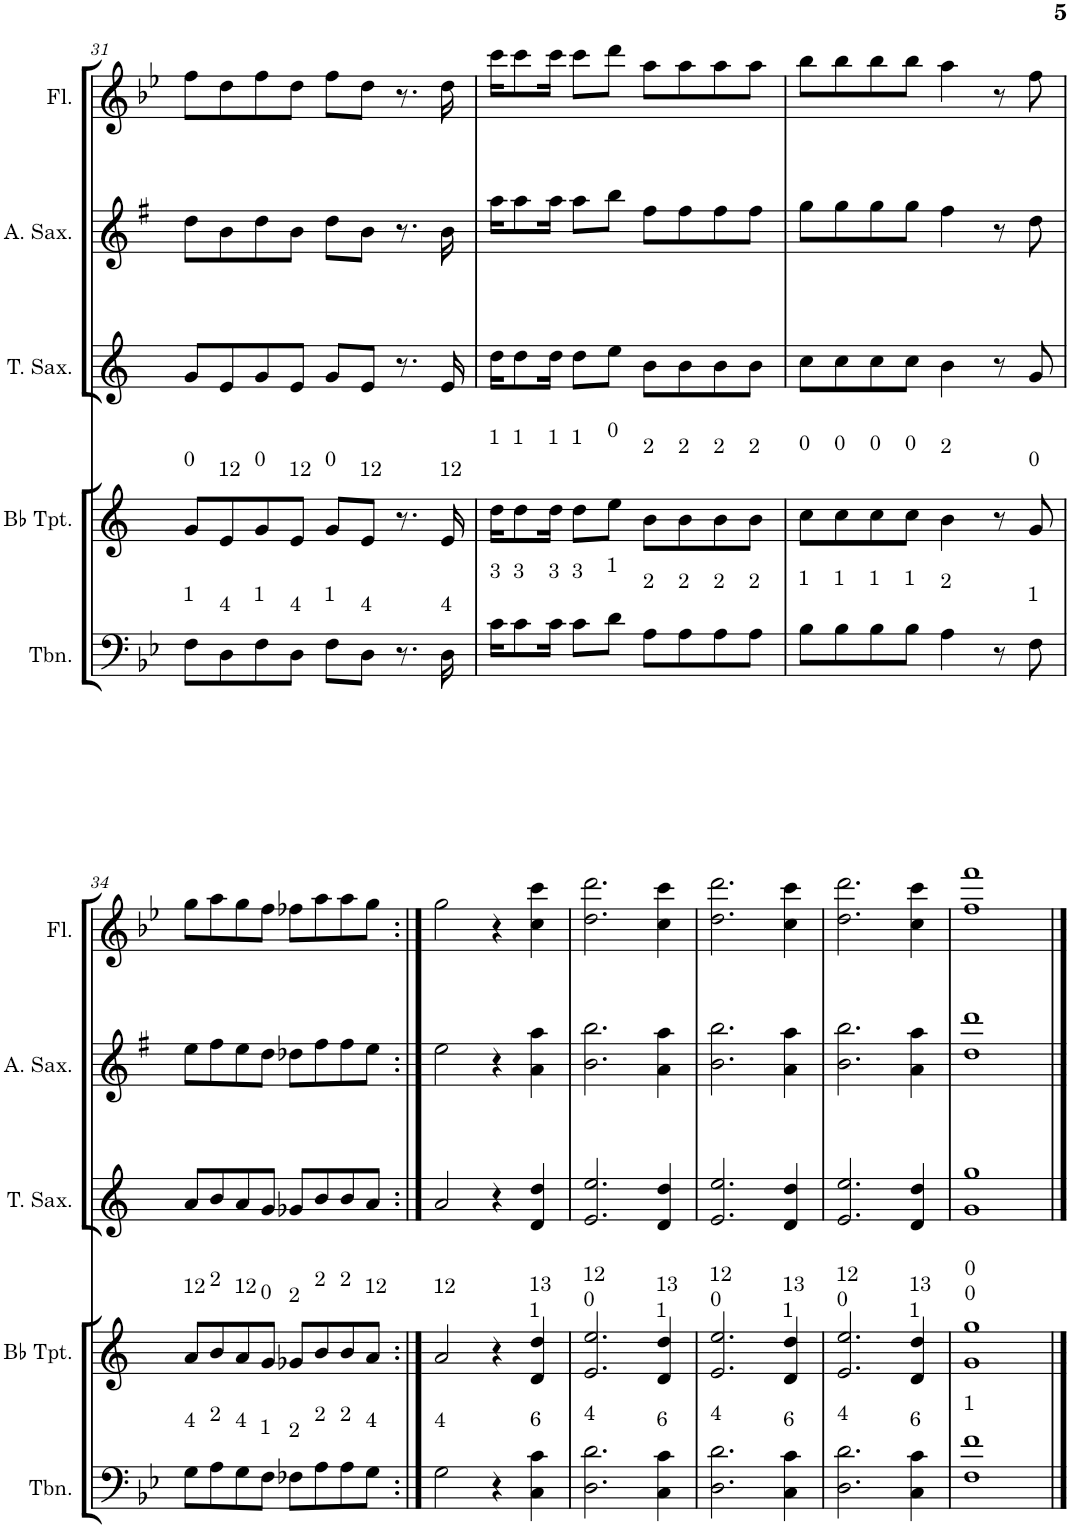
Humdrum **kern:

**kern	**kern	**kern	**kern	**kern
*part5	*part4	*part3	*part2	*part1
*staff5	*staff4	*staff3	*staff2	*staff1
*I"Trombone	*I"Bb Trumpet	*I"Tenor Saxophone	*I"Alto Saxophone	*I"Flute
*I'Tbn.	*I'Bb Tpt.	*I'T. Sax.	*I'A. Sax.	*I'Fl.
!!LO:PB:g=z
*clefF4	*clefG2	*clefG2	*clefG2	*clefG2
*	*Trd1c2	*Trd8c14	*Trd5c9	*
*k[b-e-]	*k[]	*k[]	*k[f#]	*k[b-e-]
*M4/4	*M4/4	*M4/4	*M4/4	*M4/4
=31	=31	=31	=31	=31
!	!LO:TX:a:t=0	!	!	!
!LO:TX:a:t=1	!	!	!	!
8F\L	8g/L	8g/L	8dd\L	8ff\L
!	!LO:TX:a:t=12	!	!	!
!LO:TX:a:t=4	!	!	!	!
8D\	8e/	8e/	8b\	8dd\
!	!LO:TX:a:t=0	!	!	!
!LO:TX:a:t=1	!	!	!	!
8F\	8g/	8g/	8dd\	8ff\
!	!LO:TX:a:t=12	!	!	!
!LO:TX:a:t=4	!	!	!	!
8D\J	8e/J	8e/J	8b\J	8dd\J
!	!LO:TX:a:t=0	!	!	!
!LO:TX:a:t=1	!	!	!	!
8F\L	8g/L	8g/L	8dd\L	8ff\L
!	!LO:TX:a:t=12	!	!	!
!LO:TX:a:t=4	!	!	!	!
8D\J	8e/J	8e/J	8b\J	8dd\J
8.r	8.r	8.r	8.r	8.r
!	!LO:TX:a:t=12	!	!	!
!LO:TX:a:t=4	!	!	!	!
16D\	16e/	16e/	16b\	16dd\
=32	=32	=32	=32	=32
!	!LO:TX:a:t=1	!	!	!
!LO:TX:a:t=3	!	!	!	!
16c\KL	16dd\KL	16dd\KL	16aa\KL	16ccc\KL
!	!LO:TX:a:t=1	!	!	!
!LO:TX:a:t=3	!	!	!	!
8c\	8dd\	8dd\	8aa\	8ccc\
!	!LO:TX:a:t=1	!	!	!
!LO:TX:a:t=3	!	!	!	!
16c\Jk	16dd\Jk	16dd\Jk	16aa\Jk	16ccc\Jk
!	!LO:TX:a:t=1	!	!	!
!LO:TX:a:t=3	!	!	!	!
8c\L	8dd\L	8dd\L	8aa\L	8ccc\L
!	!LO:TX:a:t=0	!	!	!
!LO:TX:a:t=1	!	!	!	!
8d\J	8ee\J	8ee\J	8bb\J	8ddd\J
!	!LO:TX:a:t=2	!	!	!
!LO:TX:a:t=2	!	!	!	!
8A\L	8b\L	8b\L	8ff#\L	8aa\L
!	!LO:TX:a:t=2	!	!	!
!LO:TX:a:t=2	!	!	!	!
8A\	8b\	8b\	8ff#\	8aa\
!	!LO:TX:a:t=2	!	!	!
!LO:TX:a:t=2	!	!	!	!
8A\	8b\	8b\	8ff#\	8aa\
!	!LO:TX:a:t=2	!	!	!
!LO:TX:a:t=2	!	!	!	!
8A\J	8b\J	8b\J	8ff#\J	8aa\J
=33	=33	=33	=33	=33
!	!LO:TX:a:t=0	!	!	!
!LO:TX:a:t=1	!	!	!	!
8B-\L	8cc\L	8cc\L	8gg\L	8bb-\L
!	!LO:TX:a:t=0	!	!	!
!LO:TX:a:t=1	!	!	!	!
8B-\	8cc\	8cc\	8gg\	8bb-\
!	!LO:TX:a:t=0	!	!	!
!LO:TX:a:t=1	!	!	!	!
8B-\	8cc\	8cc\	8gg\	8bb-\
!	!LO:TX:a:t=0	!	!	!
!LO:TX:a:t=1	!	!	!	!
8B-\J	8cc\J	8cc\J	8gg\J	8bb-\J
!	!LO:TX:a:t=2	!	!	!
!LO:TX:a:t=2	!	!	!	!
4A\	4b\	4b\	4ff#\	4aa\
8r	8r	8r	8r	8r
!	!LO:TX:a:t=0	!	!	!
!LO:TX:a:t=1	!	!	!	!
8F\	8g/	8g/	8dd\	8ff\
!!LO:LB:g=z
=34	=34	=34	=34	=34
!	!LO:TX:a:t=12	!	!	!
!LO:TX:a:t=4	!	!	!	!
8G\L	8a/L	8a/L	8ee\L	8gg\L
!	!LO:TX:a:t=2	!	!	!
!LO:TX:a:t=2	!	!	!	!
8A\	8b/	8b/	8ff#\	8aa\
!	!LO:TX:a:t=12	!	!	!
!LO:TX:a:t=4	!	!	!	!
8G\	8a/	8a/	8ee\	8gg\
!	!LO:TX:a:t=0	!	!	!
!LO:TX:a:t=1	!	!	!	!
8F\J	8g/J	8g/J	8dd\J	8ff\J
!	!LO:TX:a:t=2	!	!	!
!LO:TX:a:t=2	!	!	!	!
8F-X\L	8g-X/L	8g-X/L	8dd-X\L	8ff-X\L
!	!LO:TX:a:t=2	!	!	!
!LO:TX:a:t=2	!	!	!	!
8A\	8b/	8b/	8ff#\	8aa\
!	!LO:TX:a:t=2	!	!	!
!LO:TX:a:t=2	!	!	!	!
8A\	8b/	8b/	8ff#\	8aa\
!	!LO:TX:a:t=12	!	!	!
!LO:TX:a:t=4	!	!	!	!
8G\J	8a/J	8a/J	8ee\J	8gg\J
=35:|!	=35:|!	=35:|!	=35:|!	=35:|!
!	!LO:TX:a:t=12	!	!	!
!LO:TX:a:t=4	!	!	!	!
2G\	2a/	2a/	2ee\	2gg\
4r	4r	4r	4r	4r
!	!LO:TX:a:t=13	!	!	!
!	!LO:TX:a:t=1	!	!	!
!LO:TX:a:t=6	!	!	!	!
4C\ 4c\	4d/ 4dd/	4d/ 4dd/	4a\ 4aa\	4cc\ 4ccc\
=36	=36	=36	=36	=36
!	!LO:TX:a:t=12	!	!	!
!	!LO:TX:a:t=0	!	!	!
!LO:TX:a:t=4	!	!	!	!
2.D\ 2.d\	2.e/ 2.ee/	2.e/ 2.ee/	2.b\ 2.bb\	2.dd\ 2.ddd\
!	!LO:TX:a:t=13	!	!	!
!	!LO:TX:a:t=1	!	!	!
!LO:TX:a:t=6	!	!	!	!
4C\ 4c\	4d/ 4dd/	4d/ 4dd/	4a\ 4aa\	4cc\ 4ccc\
=37	=37	=37	=37	=37
!	!LO:TX:a:t=12	!	!	!
!	!LO:TX:a:t=0	!	!	!
!LO:TX:a:t=4	!	!	!	!
2.D\ 2.d\	2.e/ 2.ee/	2.e/ 2.ee/	2.b\ 2.bb\	2.dd\ 2.ddd\
!	!LO:TX:a:t=13	!	!	!
!	!LO:TX:a:t=1	!	!	!
!LO:TX:a:t=6	!	!	!	!
4C\ 4c\	4d/ 4dd/	4d/ 4dd/	4a\ 4aa\	4cc\ 4ccc\
=38	=38	=38	=38	=38
!	!LO:TX:a:t=12	!	!	!
!	!LO:TX:a:t=0	!	!	!
!LO:TX:a:t=4	!	!	!	!
2.D\ 2.d\	2.e/ 2.ee/	2.e/ 2.ee/	2.b\ 2.bb\	2.dd\ 2.ddd\
!	!LO:TX:a:t=13	!	!	!
!	!LO:TX:a:t=1	!	!	!
!LO:TX:a:t=6	!	!	!	!
4C\ 4c\	4d/ 4dd/	4d/ 4dd/	4a\ 4aa\	4cc\ 4ccc\
=39	=39	=39	=39	=39
!	!LO:TX:a:t=0	!	!	!
!	!LO:TX:a:t=0	!	!	!
!LO:TX:a:t=1	!	!	!	!
1F 1f	1g 1gg	1g 1gg	1dd 1ddd	1ff 1fff
==	==	==	==	==
*-	*-	*-	*-	*-
